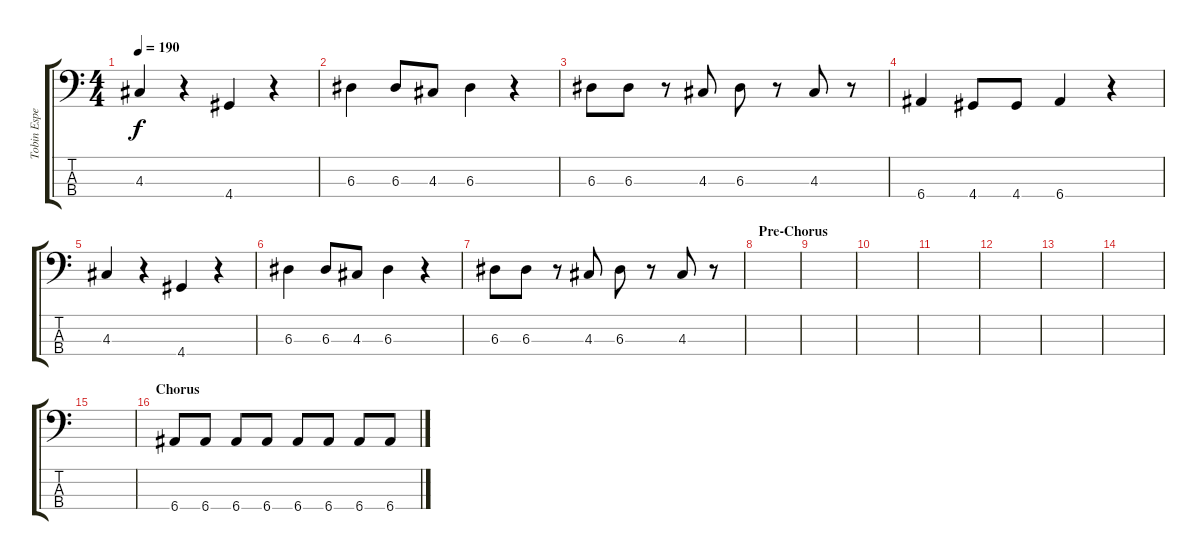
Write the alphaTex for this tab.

\track ("Tobin Esperance" "Tobin Espe") {instrument electricbassfinger}
\staff {score tabs}
\tuning (G2 D2 A1 E1) {hide}
\ts (4 4)
\tempo 190
\clef f4
\ks c
4.3.4{dy f} r.4 4.4.4 r.4 |
6.3.4 6.3.8 4.3.8 6.3.4 r.4 |
6.3.8 6.3.8 r.8 4.3.8 6.3.8 r.8 4.3.8 r.8 |
6.4.4 4.4.8 4.4.8 6.4.4 r.4 |
4.3.4 r.4 4.4.4 r.4 |
6.3.4 6.3.8 4.3.8 6.3.4 r.4 |
6.3.8 6.3.8 r.8 4.3.8 6.3.8 r.8 4.3.8 r.8 |
\section ("" "Pre-Chorus")
|
|
|
|
|
|
|
|
\section ("" "Chorus")
6.4.8 6.4.8 6.4.8 6.4.8 6.4.8 6.4.8 6.4.8 6.4.8
